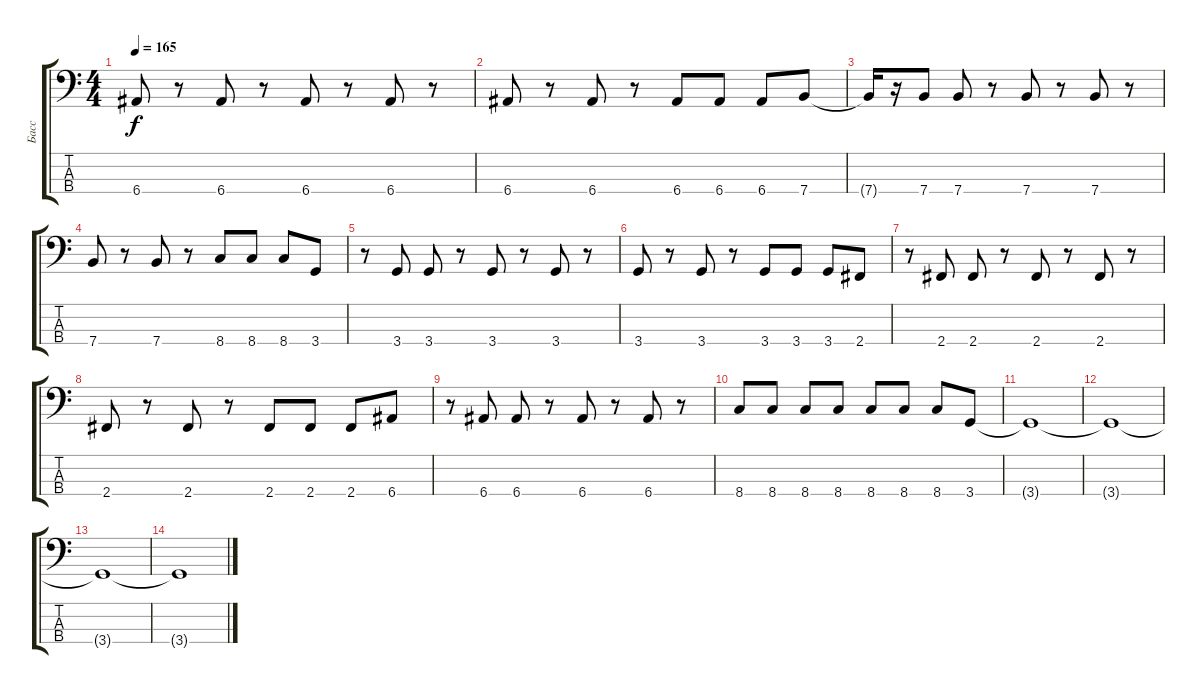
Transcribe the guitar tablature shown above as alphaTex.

\track ("Басс" "Басс") {instrument electricbassfinger}
\staff {score tabs}
\tuning (G2 D2 A1 E1) {hide}
\ts (4 4)
\tempo 165
\clef f4
\ks c
6.4.8{dy f} r.8 6.4.8 r.8 6.4.8 r.8 6.4.8 r.8 |
6.4.8 r.8 6.4.8 r.8 6.4.8 6.4.8 6.4.8 7.4.8 |
7.4{t}.16 r.16 7.4.8 7.4.8 r.8 7.4.8 r.8 7.4.8 r.8 |
7.4.8 r.8 7.4.8 r.8 8.4.8 8.4.8 8.4.8 3.4.8 |
r.8 3.4.8 3.4.8 r.8 3.4.8 r.8 3.4.8 r.8 |
3.4.8 r.8 3.4.8 r.8 3.4.8 3.4.8 3.4.8 2.4.8 |
r.8 2.4.8 2.4.8 r.8 2.4.8 r.8 2.4.8 r.8 |
2.4.8 r.8 2.4.8 r.8 2.4.8 2.4.8 2.4.8 6.4.8 |
r.8 6.4.8 6.4.8 r.8 6.4.8 r.8 6.4.8 r.8 |
8.4.8 8.4.8 8.4.8 8.4.8 8.4.8 8.4.8 8.4.8 3.4.8 |
3.4{t}.1 |
3.4{t}.1 |
3.4{t}.1 |
3.4{t}.1
